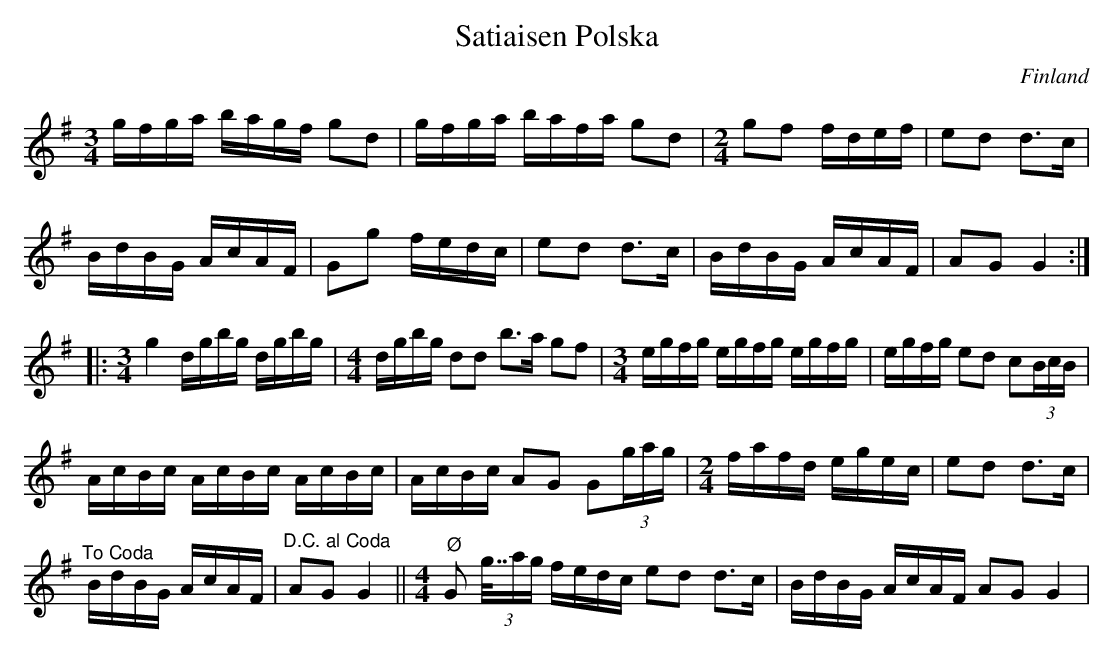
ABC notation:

X:1
T:Satiaisen Polska
Q:100
O:Finland
L:1/16
M:3/4
K:G
gfga bagf g2d2 | gfga bafa g2d2 |[M:2/4] g2f2 fdef | e2d2 d2>c2 |
 BdBG AcAF | G2g2 fedc | e2d2 d2>c2 | BdBG AcAF | A2G2 G4 ::
[M:3/4] g4 dgbg dgbg |[M:4/4] dgbg d2d2 b2>a2 g2f2 | [M:3/4] egfg egfg egfg | egfg e2d2 c2(3BcB |
 AcBc AcBc AcBc | AcBc A2G2 G2(3gag | [M:2/4] fafd egec | e2d2 d2>c2 | "^To Coda"
BdBG AcAF |"^D.C. al Coda"  A2G2 G4 || [M:4/4]"^Ø" G2 (3g63/64ag fedc e2d2 d2>c2 | BdBG AcAF A2G2 G4 |
